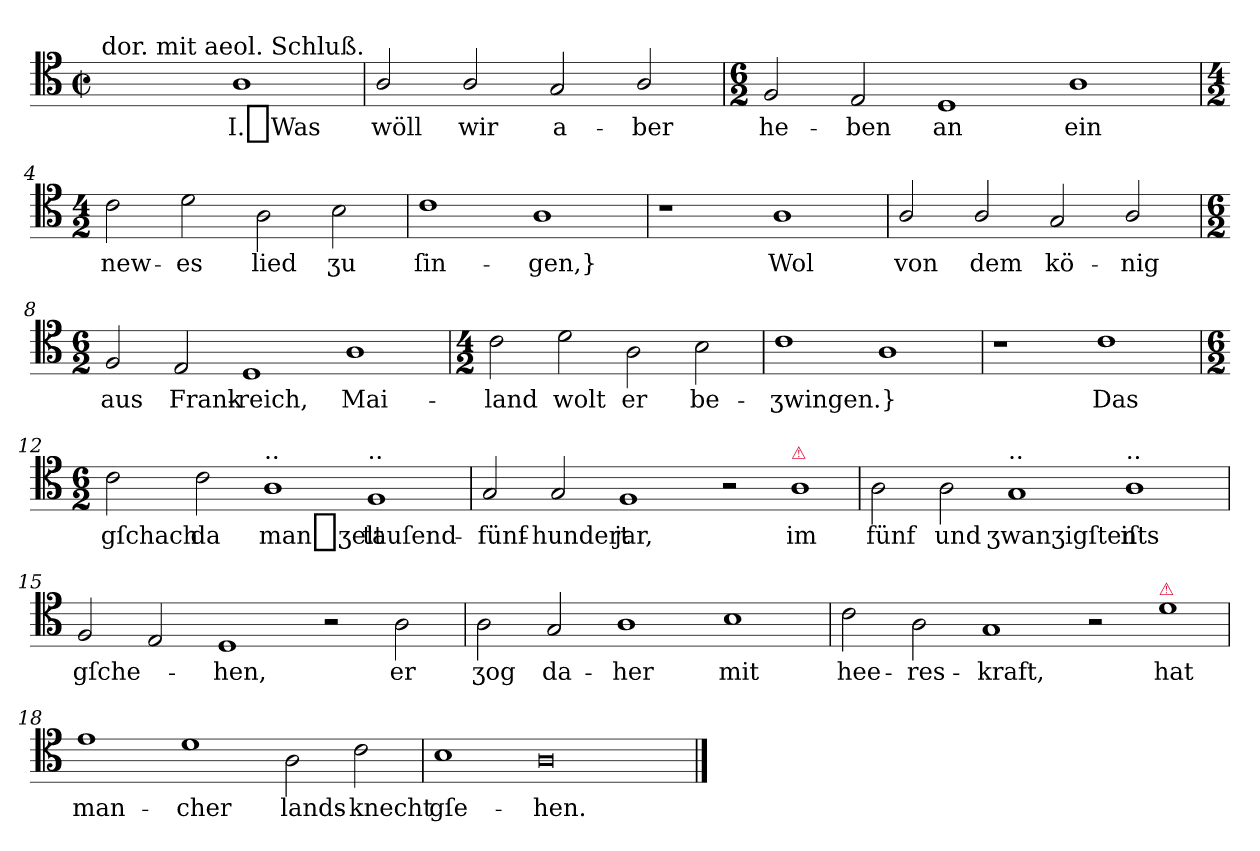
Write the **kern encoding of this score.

**kern	**text
*part1	*part1
*staff1	*staff1
*clefC4	*
*k[]	*
*D:dor	*
*M4/2	*
*met(c|)	*
=1	=1
!LO:TX:a:t=dor. mit aeol. Schluß.	!
1ryy	.
1A	I._Was
=2	=2
2A/	wöll
2A/	wir
2G	a-
2A/	-ber
=3	=3
*M6/2	*
2F	he-
2E	-ben
1D	an
1A	ein
=4	=4
*M4/2	*
2c	new-
2d	-es
2A	lied
2B	ʒu
=5	=5
1c	ſin-
1A	-gen,}
=6	=6
1r	.
1A	Wol
=7	=7
2A/	von
2A/	dem
2G	kö-
2A/	-nig
=8	=8
*M6/2	*
2F	aus
2E	Frank-
1D	-reich,
1A	Mai-
=9	=9
*M4/2	*
2c	-land
2d	wolt
2A	er
2B	be-
=10	=10
1c	-ʒwingen.
1A	}
=11	=11
1r	.
1c	Das
=12	=12
*M6/2	*
2c	gſchach
2c	da
!LO:TX:a:t=..	!
1A	man_ʒelt
!LO:TX:a:t=..	!
1F	tauſend-
=13	=13
2G	-fünf-
2G	-hundert
1F	jar,
2r	.
!LO:TX:a:color=crimson:t=⚠	!
!LO:N:vis=1	!
2A	im
=14	=14
2A	fünf
2A	und
!LO:TX:a:t=..	!
1G	ʒwanʒigſten
!LO:TX:a:t=..	!
1A	iſts
=15	=15
2F	gſche-
2E	.
1D	-hen,
2r	.
2A	er
=16	=16
2A	ʒog
2G	da-
1A	-her
1B	mit
=17	=17
2c	hee-
2A	-res-
1G	-kraft,
2r	.
!LO:TX:a:color=crimson:t=⚠	!
!LO:N:vis=1	!
2d	hat
=18	=18
1e	man-
1d	-cher
2A	lands-
2c	-knecht
=19	=19
1B	gſe-
0A	-hen.
==	==
*-	*-
